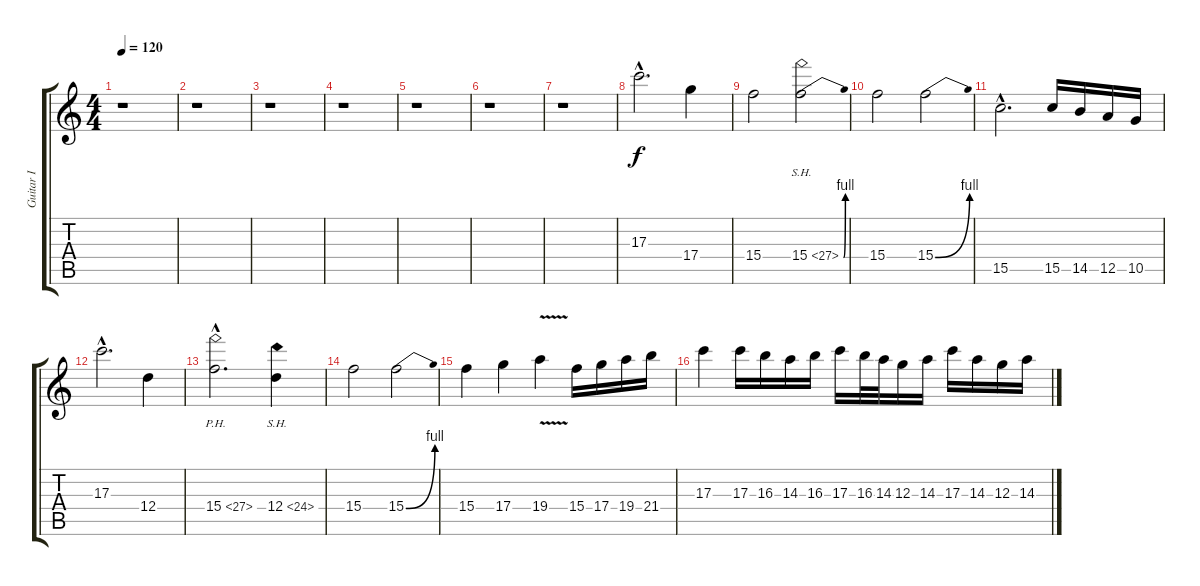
\track ("Guitar I" "Guitar I") {instrument distortionguitar}
\staff {score tabs}
\tuning (E4 B3 G3 D3 A2 E2) {hide}
\ts (4 4)
\tempo 120
\clef g2
\ks c
r.1{dy f} |
r.1 |
r.1 |
r.1 |
r.1 |
r.1 |
r.1 |
17.3{hac}.2{d} 17.4.4 |
15.4.2 15.4{be (bend 0 0 60 4) sh 12}.2 |
15.4.2 15.4{be (bend 0 0 60 4)}.2 |
15.5{hac}.2{d} 15.5.16 14.5.16 12.5.16 10.5.16 |
17.3{hac}.2{d} 12.4.4 |
15.4{ph 12 hac}.2{d} 12.4{sh 12}.4 |
15.4.2 15.4{be (bend 0 0 60 4)}.2 |
15.4.4 17.4.4 19.4{v}.4 15.4.16 17.4.16 19.4.16 21.4.16 |
17.3.4 17.3.16 16.3.16 14.3.16 16.3.16 17.3.16 16.3.32 14.3.32 12.3.16 14.3.16 17.3.16 14.3.16 12.3.16 14.3.16
